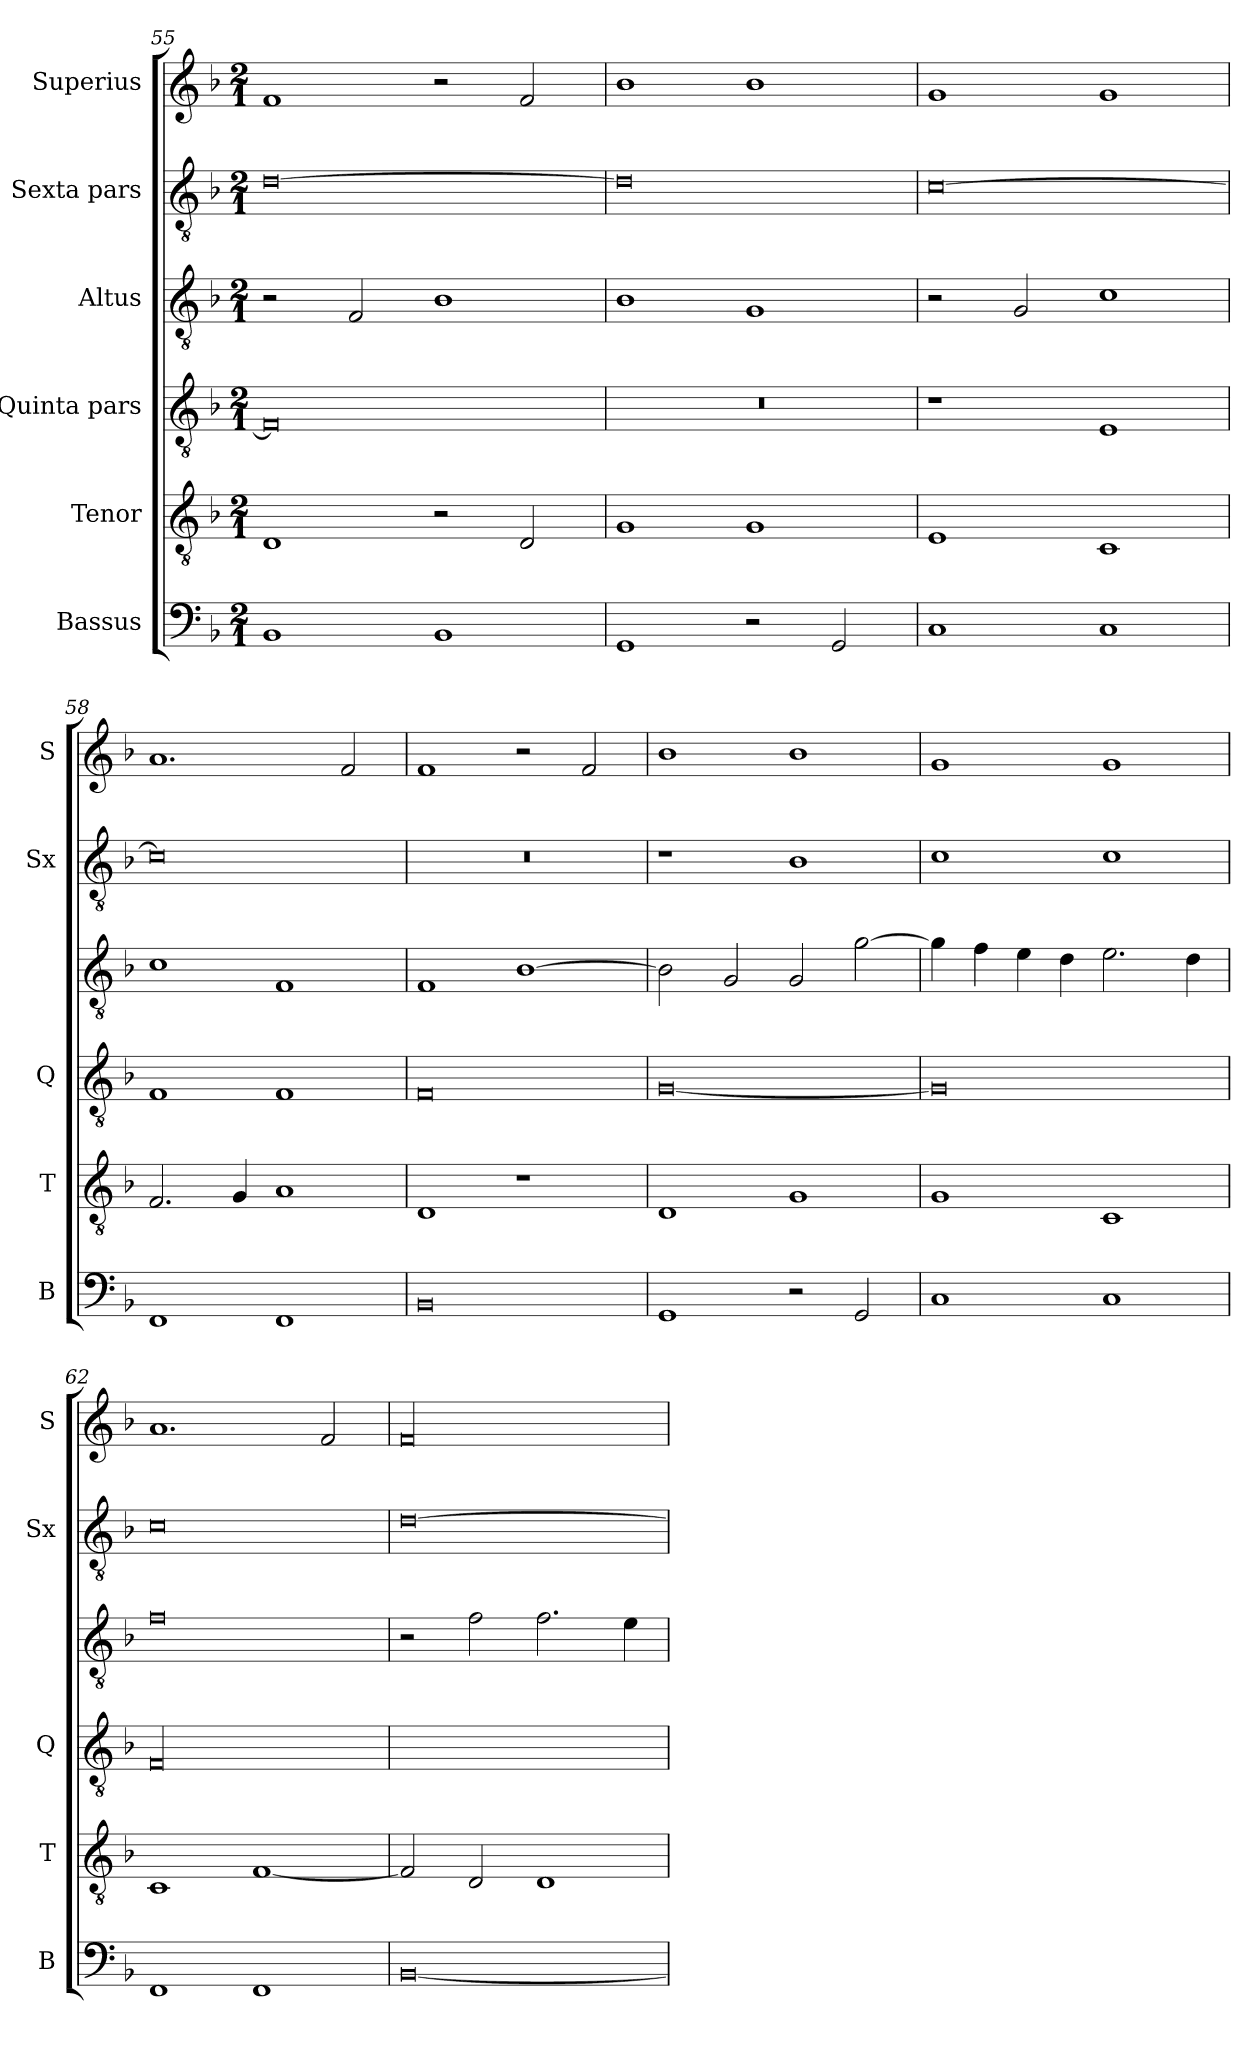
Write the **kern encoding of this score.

**kern	**kern	**kern	**kern	**kern	**kern
*part6	*part5	*part4	*part3	*part2	*part1
*staff6	*staff5	*staff4	*staff3	*staff2	*staff1
*I"Bassus	*I"Tenor	*I"Quinta pars	*I"Altus	*I"Sexta pars	*I"Superius
*I'B	*I'T	*I'Q	*	*I'Sx	*I'S
*clefF4	*clefGv2	*clefGv2	*clefGv2	*clefGv2	*clefG2
*k[b-]	*k[b-]	*k[b-]	*k[b-]	*k[b-]	*k[b-]
*M2/1	*M2/1	*M2/1	*M2/1	*M2/1	*M2/1
=55	=55	=55	=55	=55	=55
1BB-	1D	0F]	2r	[0d	1f
.	.	.	2F/	.	.
1BB-	2r	.	1B-	.	2r
.	2D/	.	.	.	2f/
=56	=56	=56	=56	=56	=56
1GG	1G	0r	1B-	0d]	1b-
2r	1G	.	1G	.	1b-
2GG/	.	.	.	.	.
=57	=57	=57	=57	=57	=57
1C	1E	1r	2r	[0c	1g
.	.	.	2G/	.	.
1C	1C	1E	1c	.	1g
=58	=58	=58	=58	=58	=58
1FF	2.F/	1F	1c	0c]	1.a
.	4G/	.	.	.	.
1FF	1A	1F	1F	.	.
.	.	.	.	.	2f/
=59	=59	=59	=59	=59	=59
0BB-	1D	0F	1F	0r	1f
.	1r	.	[1B-	.	2r
.	.	.	.	.	2f/
=60	=60	=60	=60	=60	=60
1GG	1D	[0G	2B-\]	1r	1b-
.	.	.	2G/	.	.
2r	1G	.	2G/	1B-	1b-
2GG/	.	.	[2g\	.	.
=61	=61	=61	=61	=61	=61
1C	1G	0G]	4g\]	1c	1g
.	.	.	4f\	.	.
.	.	.	4e\	.	.
.	.	.	4d\	.	.
1C	1C	.	2.e\	1c	1g
.	.	.	4d\	.	.
=62	=62	=62	=62	=62	=62
!	!	!LO:N:vis=00	!	!	!
1FF	1C	0F	0f	0c	1.a
1FF	[1F	.	.	.	.
.	.	.	.	.	2f/
=63	=63	=63	=63	=63	=63
!	!	!	!	!	!LO:N:vis=00
[0BB-	2F/]	0Fyy	2r	[0d	0f
.	2D/	.	2f\	.	.
.	1D	.	2.f\	.	.
.	.	.	4e\	.	.
=	=	=	=	=	=
*-	*-	*-	*-	*-	*-
